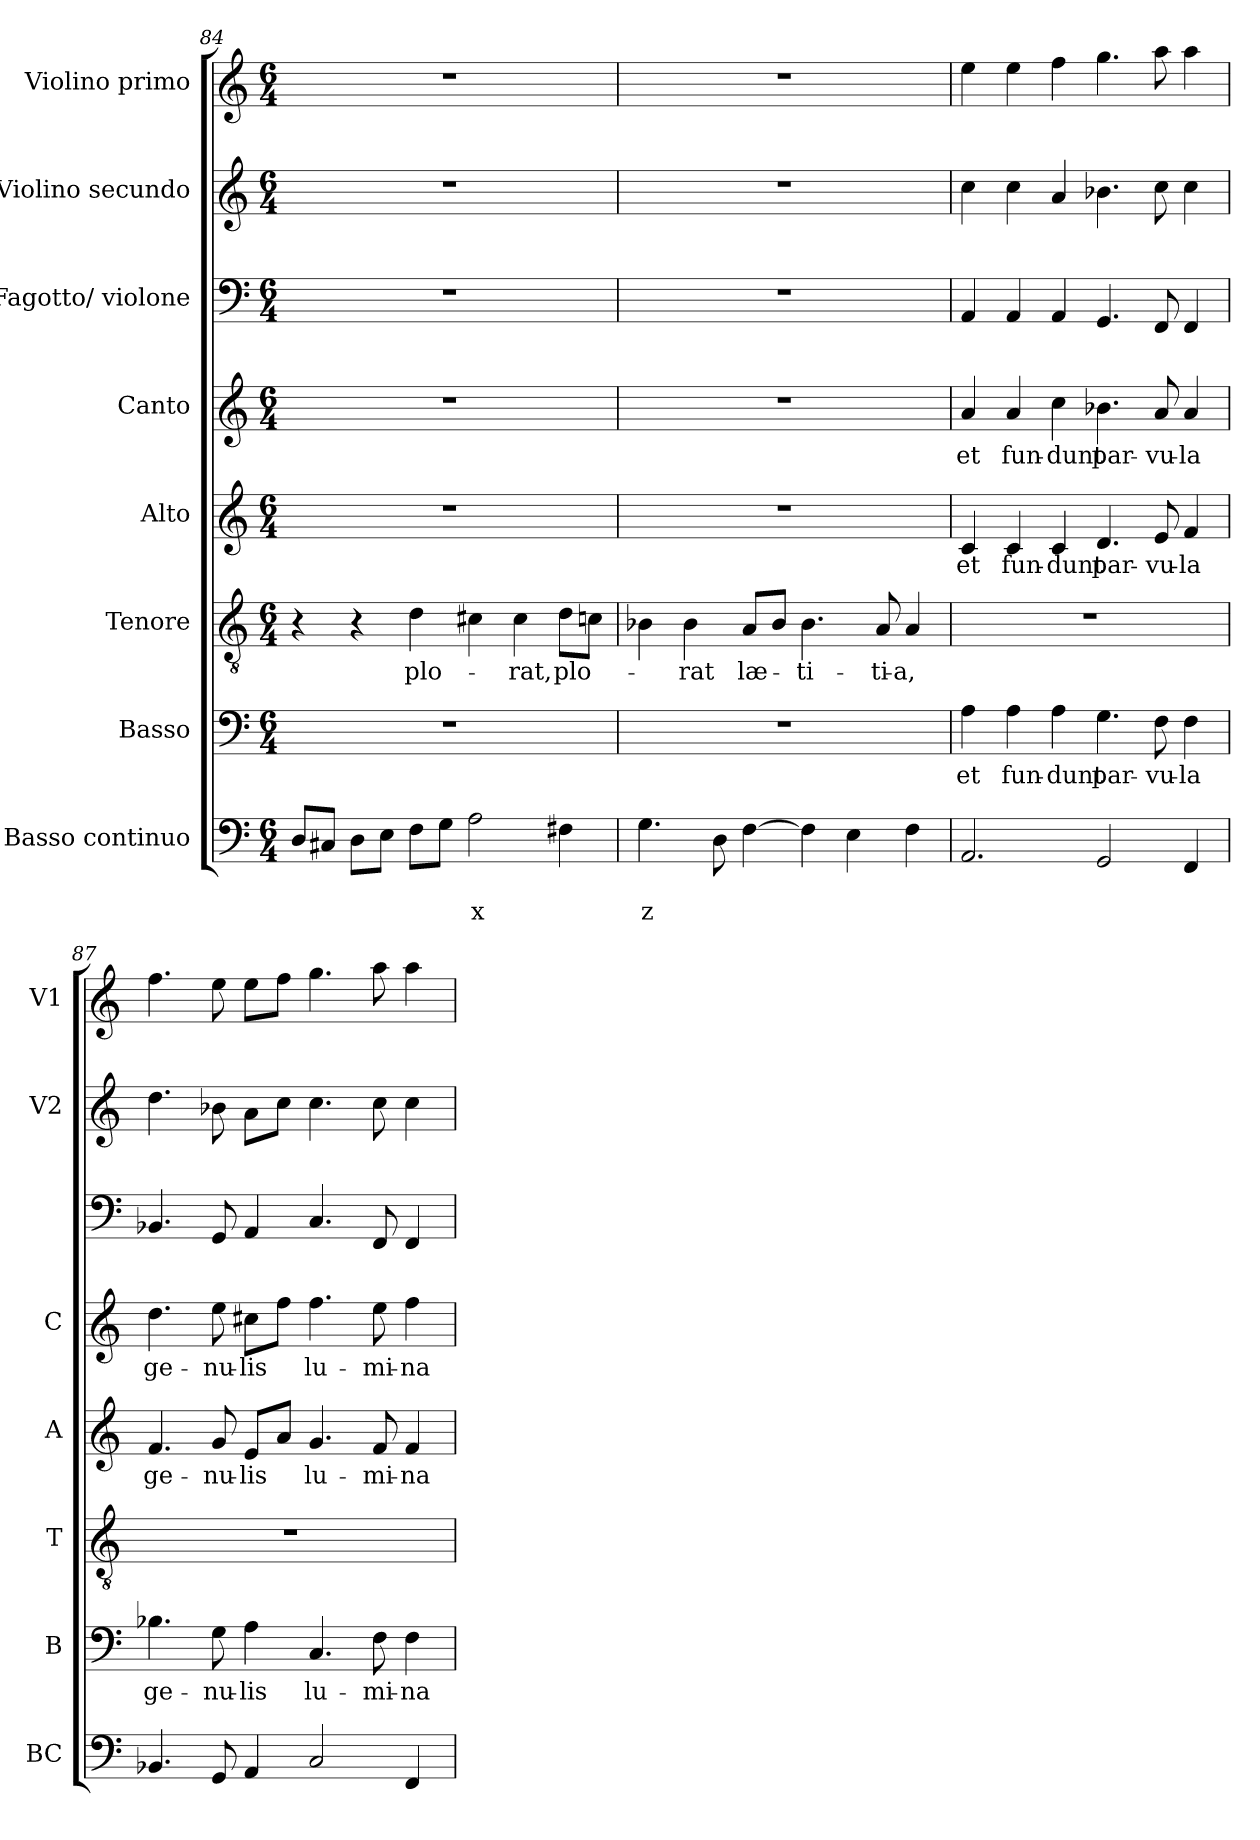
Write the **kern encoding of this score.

**kern	**text	**text	**kern	**text	**kern	**text	**kern	**text	**kern	**text	**kern	**kern	**kern
*part8	*part8	*part8	*part7	*part7	*part6	*part6	*part5	*part5	*part4	*part4	*part3	*part2	*part1
*staff8	*staff8	*staff8	*staff7	*staff7	*staff6	*staff6	*staff5	*staff5	*staff4	*staff4	*staff3	*staff2	*staff1
*I"Basso continuo	*	*	*I"Basso	*	*I"Tenore	*	*I"Alto	*	*I"Canto	*	*I"Fagotto/ violone	*I"Violino secundo	*I"Violino primo
*I'BC	*	*	*I'B	*	*I'T	*	*I'A	*	*I'C	*	*	*I'V2	*I'V1
!!LO:LB:g=z
*clefF4	*	*	*clefF4	*	*clefGv2	*	*clefG2	*	*clefG2	*	*clefF4	*clefG2	*clefG2
*k[]	*	*	*k[]	*	*k[]	*	*k[]	*	*k[]	*	*k[]	*k[]	*k[]
*C:	*	*	*C:	*	*C:	*	*C:	*	*C:	*	*C:	*C:	*C:
*M6/4	*	*	*M6/4	*	*M6/4	*	*M6/4	*	*M6/4	*	*M6/4	*M6/4	*M6/4
=84	=84	=84	=84	=84	=84	=84	=84	=84	=84	=84	=84	=84	=84
8D/L	.	.	1.r	.	4r	.	1.r	.	1.r	.	1.r	1.r	1.r
8C#X/J	.	.	.	.	.	.	.	.	.	.	.	.	.
8D\L	.	.	.	.	4r	.	.	.	.	.	.	.	.
8E\J	.	.	.	.	.	.	.	.	.	.	.	.	.
!	!	!	!	!	!	!LO:LY:b	!	!	!	!	!	!	!
8F\L	.	.	.	.	4d\	plo-	.	.	.	.	.	.	.
8G\J	.	.	.	.	.	.	.	.	.	.	.	.	.
!	!	!LO:LY:b	!	!	!	!	!	!	!	!	!	!	!
2A\	.	x	.	.	4c#X\	.	.	.	.	.	.	.	.
!	!	!	!	!	!	!LO:LY:b	!	!	!	!	!	!	!
.	.	.	.	.	4c#\	-rat,	.	.	.	.	.	.	.
!	!	!	!	!	!	!LO:LY:b	!	!	!	!	!	!	!
4F#X\	.	.	.	.	8d\L	plo-	.	.	.	.	.	.	.
.	.	.	.	.	8cn\J	.	.	.	.	.	.	.	.
=85	=85	=85	=85	=85	=85	=85	=85	=85	=85	=85	=85	=85	=85
!	!	!LO:LY:b	!	!	!	!	!	!	!	!	!	!	!
4.G\	.	z	1.r	.	4B-X\	.	1.r	.	1.r	.	1.r	1.r	1.r
!	!	!	!	!	!	!LO:LY:b	!	!	!	!	!	!	!
.	.	.	.	.	4B-\	-rat	.	.	.	.	.	.	.
8D\	.	.	.	.	.	.	.	.	.	.	.	.	.
!	!	!	!	!	!	!LO:LY:b	!	!	!	!	!	!	!
[4F\	.	.	.	.	8A/L	læ-	.	.	.	.	.	.	.
.	.	.	.	.	8B-/J	.	.	.	.	.	.	.	.
!	!	!	!	!	!	!LO:LY:b	!	!	!	!	!	!	!
4F\]	.	.	.	.	4.B-\	-ti-	.	.	.	.	.	.	.
4E\	.	.	.	.	.	.	.	.	.	.	.	.	.
!	!	!	!	!	!	!LO:LY:b	!	!	!	!	!	!	!
.	.	.	.	.	8A/	-ti-	.	.	.	.	.	.	.
!	!	!	!	!	!	!LO:LY:b	!	!	!	!	!	!	!
4F\	.	.	.	.	4A/	-a,	.	.	.	.	.	.	.
=86	=86	=86	=86	=86	=86	=86	=86	=86	=86	=86	=86	=86	=86
!	!	!	!	!LO:LY:b	!	!	!	!LO:LY:b	!	!LO:LY:b	!	!	!
2.AA/	.	.	4A\	et	1.r	.	4c/	et	4a/	et	4AA/	4cc\	4ee\
!	!	!	!	!LO:LY:b	!	!	!	!LO:LY:b	!	!LO:LY:b	!	!	!
.	.	.	4A\	fun-	.	.	4c/	fun-	4a/	fun-	4AA/	4cc\	4ee\
!	!	!	!	!LO:LY:b	!	!	!	!LO:LY:b	!	!LO:LY:b	!	!	!
.	.	.	4A\	-dunt	.	.	4c/	-dunt	4cc\	-dunt	4AA/	4a/	4ff\
!	!	!	!	!LO:LY:b	!	!	!	!LO:LY:b	!	!LO:LY:b	!	!	!
2GG/	.	.	4.G\	par-	.	.	4.d/	par-	4.b-X\	par-	4.GG/	4.b-X\	4.gg\
!	!	!	!	!LO:LY:b	!	!	!	!LO:LY:b	!	!LO:LY:b	!	!	!
.	.	.	8F\	-vu-	.	.	8e/	-vu-	8a/	-vu-	8FF/	8cc\	8aa\
!	!	!	!	!LO:LY:b	!	!	!	!LO:LY:b	!	!LO:LY:b	!	!	!
4FF/	.	.	4F\	-la	.	.	4f/	-la	4a/	-la	4FF/	4cc\	4aa\
=87	=87	=87	=87	=87	=87	=87	=87	=87	=87	=87	=87	=87	=87
!	!	!	!	!LO:LY:b	!	!	!	!LO:LY:b	!	!LO:LY:b	!	!	!
4.BB-X/	.	.	4.B-X\	ge-	1.r	.	4.f/	ge-	4.dd\	ge-	4.BB-X/	4.dd\	4.ff\
!	!	!	!	!LO:LY:b	!	!	!	!LO:LY:b	!	!LO:LY:b	!	!	!
8GG/	.	.	8G\	-nu-	.	.	8g/	-nu-	8ee\	-nu-	8GG/	8b-X\	8ee\
!	!	!	!	!LO:LY:b	!	!	!	!LO:LY:b	!	!LO:LY:b	!	!	!
4AA/	.	.	4A\	-lis	.	.	8e/L	-lis	8cc#X\L	-lis	4AA/	8a\L	8ee\L
.	.	.	.	.	.	.	8a/J	.	8ff\J	.	.	8cc\J	8ff\J
!	!	!	!	!LO:LY:b	!	!	!	!LO:LY:b	!	!LO:LY:b	!	!	!
2C/	.	.	4.C/	lu-	.	.	4.g/	lu-	4.ff\	lu-	4.C/	4.cc\	4.gg\
!	!	!	!	!LO:LY:b	!	!	!	!LO:LY:b	!	!LO:LY:b	!	!	!
.	.	.	8F\	-mi-	.	.	8f/	-mi-	8ee\	-mi-	8FF/	8cc\	8aa\
!	!	!	!	!LO:LY:b	!	!	!	!LO:LY:b	!	!LO:LY:b	!	!	!
4FF/	.	.	4F\	-na	.	.	4f/	-na	4ff\	-na	4FF/	4cc\	4aa\
=	=	=	=	=	=	=	=	=	=	=	=	=	=
*-	*-	*-	*-	*-	*-	*-	*-	*-	*-	*-	*-	*-	*-
